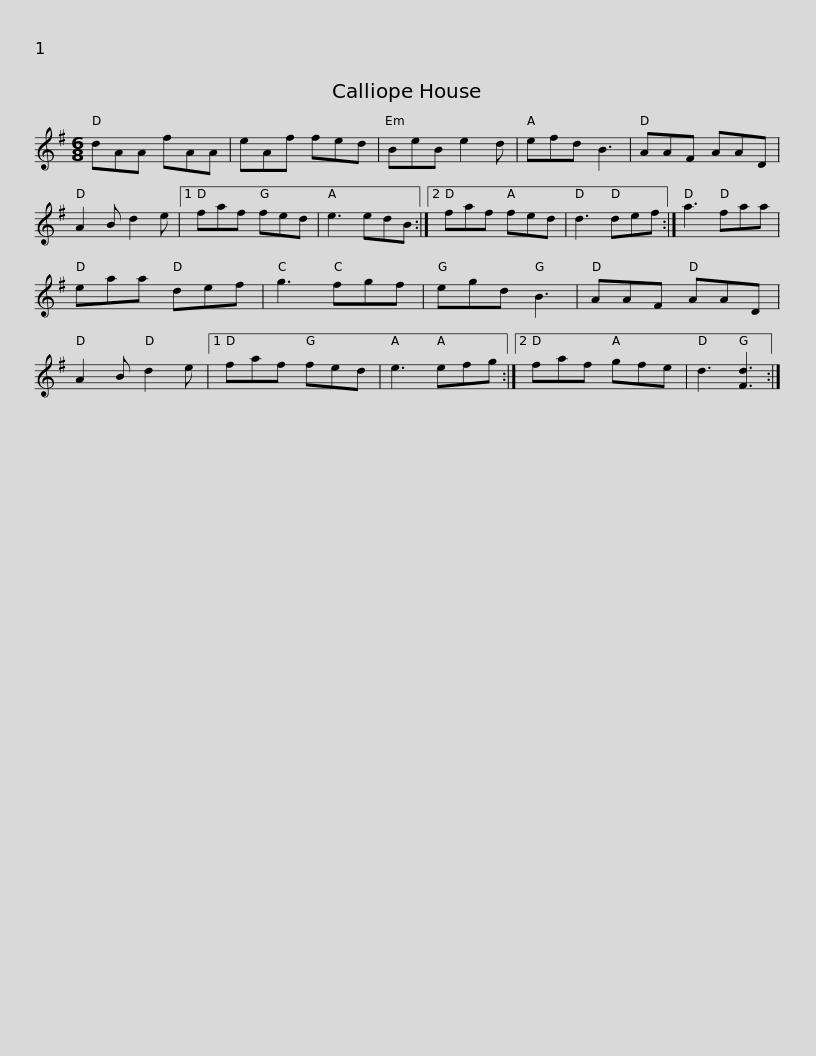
X:1
L:1/8
M:6/8
I:linebreak $
K:G
V:1 treble
V:1
 dAA fAA | eAf fed | BeB e2 d | efd B3 | AAF AAD | %5
 A2 B d2 e |1 faf fed | e3 edB :|2$ faf fed | d3 def :| %10
 a3 faa | eaa def | g3 fgf | egd B3 | AAF AAD | %15
 A2 B d2 e |1$ faf fed | e3 efg :|2 faf gfe | d3 [Fd]3 :| %20
